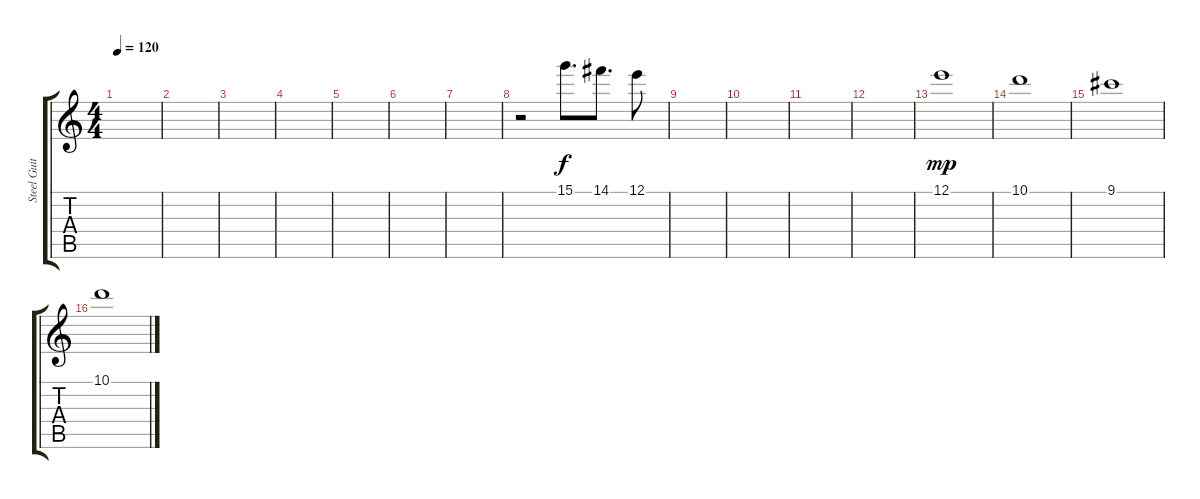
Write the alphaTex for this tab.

\track ("Steel Guitar" "Steel Guit") {instrument acousticguitarsteel}
\staff {score tabs}
\tuning (E4 B3 G3 D3 A2 E2) {hide}
\ts (4 4)
\tempo 120
\clef g2
\ks c
|
|
|
|
|
|
|
r.2 15.1.8{d} 14.1.8{d} 12.1.8 |
|
|
|
|
12.1.1{dy mp} |
10.1.1 |
9.1.1 |
10.1.1
